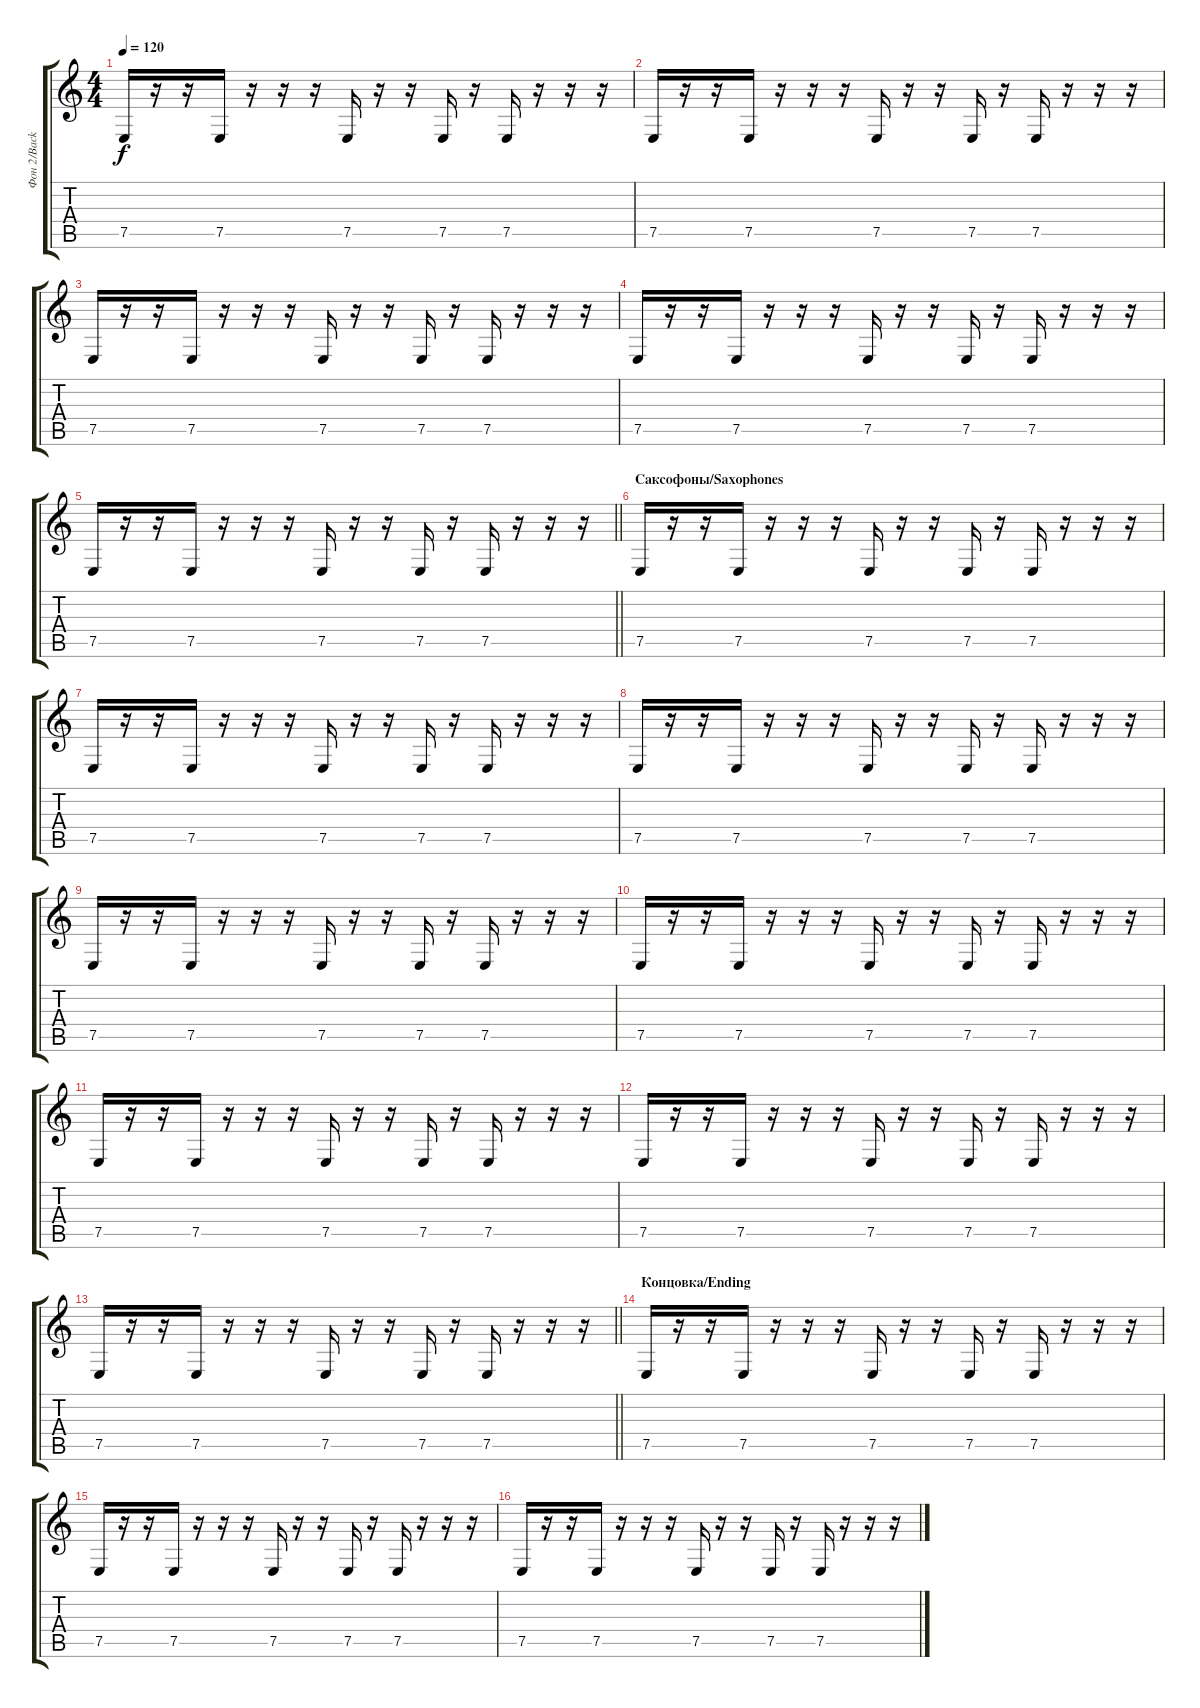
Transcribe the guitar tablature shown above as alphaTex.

\track ("Фон 2/Background 2" "Фон 2/Back") {instrument pad3polysynth}
\staff {score tabs}
\tuning (E4 B3 G3 D3 A2 E2) {hide}
\ts (4 4)
\tempo 120
\clef g2
\ks c
7.5.16{dy f} r.16 r.16 7.5.16 r.16 r.16 r.16 7.5.16 r.16 r.16 7.5.16 r.16 7.5.16 r.16 r.16 r.16 |
7.5.16 r.16 r.16 7.5.16 r.16 r.16 r.16 7.5.16 r.16 r.16 7.5.16 r.16 7.5.16 r.16 r.16 r.16 |
7.5.16 r.16 r.16 7.5.16 r.16 r.16 r.16 7.5.16 r.16 r.16 7.5.16 r.16 7.5.16 r.16 r.16 r.16 |
7.5.16 r.16 r.16 7.5.16 r.16 r.16 r.16 7.5.16 r.16 r.16 7.5.16 r.16 7.5.16 r.16 r.16 r.16 |
\barLineRight lightlight
7.5.16 r.16 r.16 7.5.16 r.16 r.16 r.16 7.5.16 r.16 r.16 7.5.16 r.16 7.5.16 r.16 r.16 r.16 |
\section ("" "Саксофоны/Saxophones")
7.5.16 r.16 r.16 7.5.16 r.16 r.16 r.16 7.5.16 r.16 r.16 7.5.16 r.16 7.5.16 r.16 r.16 r.16 |
7.5.16 r.16 r.16 7.5.16 r.16 r.16 r.16 7.5.16 r.16 r.16 7.5.16 r.16 7.5.16 r.16 r.16 r.16 |
7.5.16 r.16 r.16 7.5.16 r.16 r.16 r.16 7.5.16 r.16 r.16 7.5.16 r.16 7.5.16 r.16 r.16 r.16 |
7.5.16 r.16 r.16 7.5.16 r.16 r.16 r.16 7.5.16 r.16 r.16 7.5.16 r.16 7.5.16 r.16 r.16 r.16 |
7.5.16 r.16 r.16 7.5.16 r.16 r.16 r.16 7.5.16 r.16 r.16 7.5.16 r.16 7.5.16 r.16 r.16 r.16 |
7.5.16 r.16 r.16 7.5.16 r.16 r.16 r.16 7.5.16 r.16 r.16 7.5.16 r.16 7.5.16 r.16 r.16 r.16 |
7.5.16 r.16 r.16 7.5.16 r.16 r.16 r.16 7.5.16 r.16 r.16 7.5.16 r.16 7.5.16 r.16 r.16 r.16 |
\barLineRight lightlight
7.5.16 r.16 r.16 7.5.16 r.16 r.16 r.16 7.5.16 r.16 r.16 7.5.16 r.16 7.5.16 r.16 r.16 r.16 |
\section ("" "Концовка/Ending")
7.5.16 r.16 r.16 7.5.16 r.16 r.16 r.16 7.5.16 r.16 r.16 7.5.16 r.16 7.5.16 r.16 r.16 r.16 |
7.5.16 r.16 r.16 7.5.16 r.16 r.16 r.16 7.5.16 r.16 r.16 7.5.16 r.16 7.5.16 r.16 r.16 r.16 |
7.5.16 r.16 r.16 7.5.16 r.16 r.16 r.16 7.5.16 r.16 r.16 7.5.16 r.16 7.5.16 r.16 r.16 r.16
